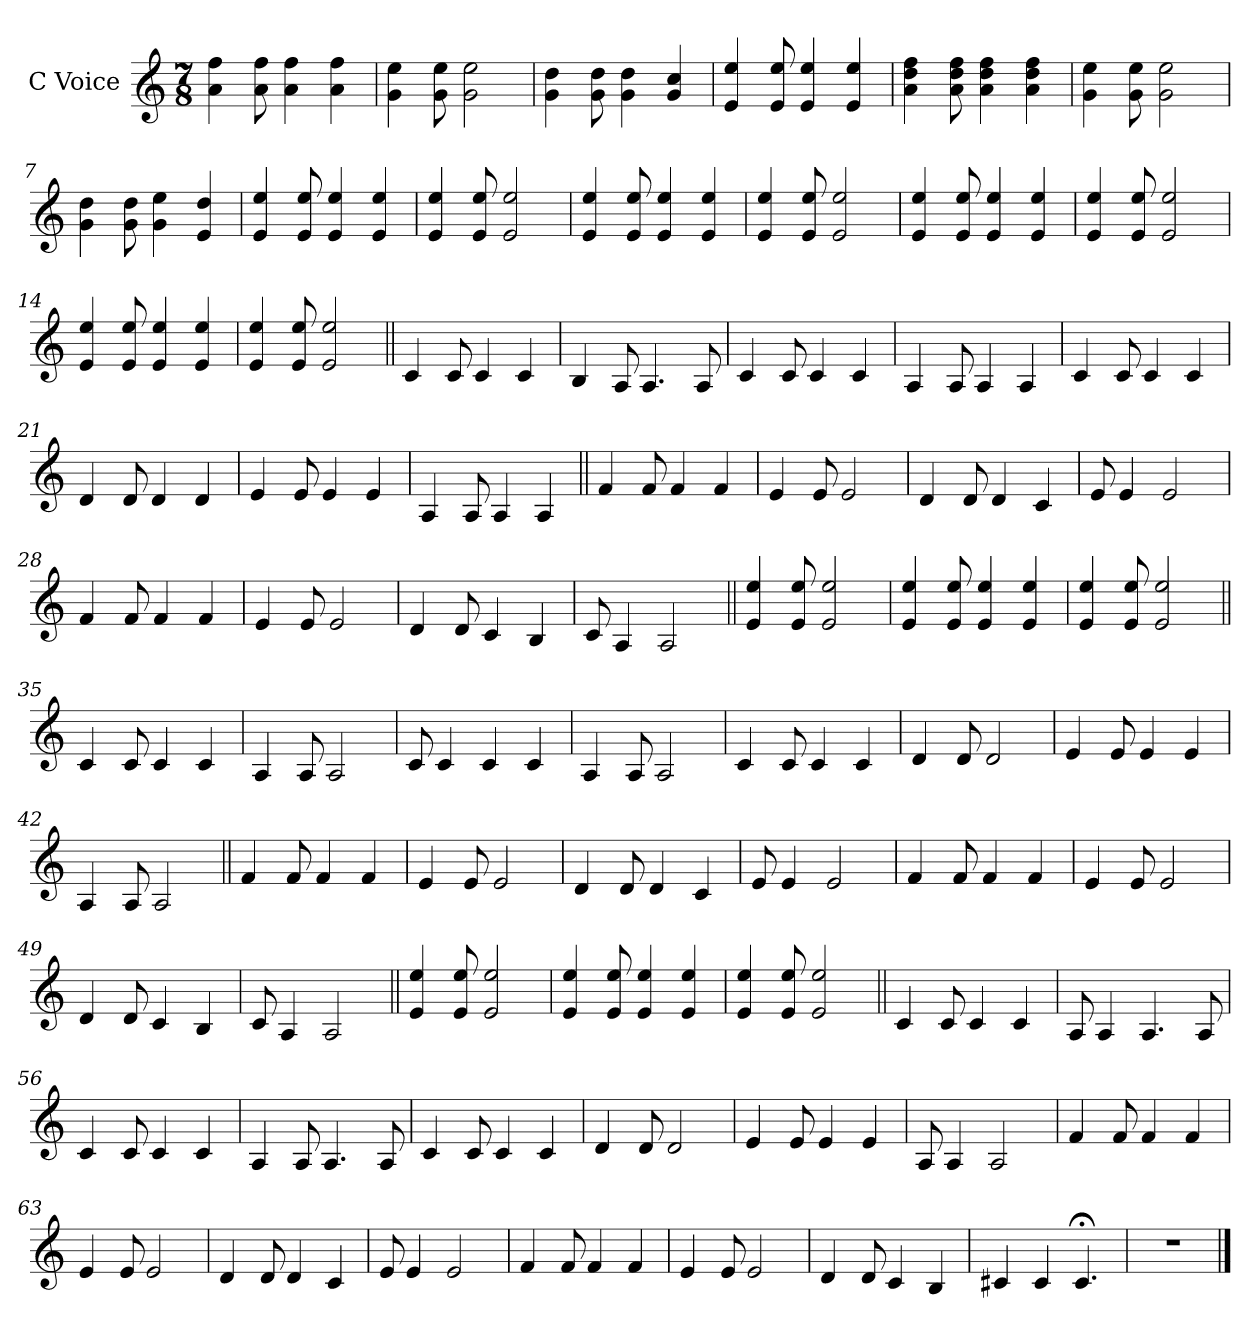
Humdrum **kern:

**kern
*part1
*staff1
*I"C Voice
*I'C
*clefG2
*k[]
*M7/8
*MM148
=1
4a! 4ff!
8a! 8ff!
4a! 4ff!
4a! 4ff!
=2
4g! 4ee!
8g! 8ee!
2g! 2ee!
=3
4g! 4dd!
8g! 8dd!
4g! 4dd!
4g! 4cc!
=4
4e! 4ee!
8e! 8ee!
4e! 4ee!
4e! 4ee!
=5
4a! 4dd! 4ff!
8a! 8dd! 8ff!
4a! 4dd! 4ff!
4a! 4dd! 4ff!
=6
4g! 4ee!
8g! 8ee!
2g! 2ee!
=7
4g! 4dd!
8g! 8dd!
4g! 4ee!
4e! 4dd!
=8
*MM156
4e! 4ee!
8e! 8ee!
4e! 4ee!
4e! 4ee!
=9
4e! 4ee!
8e! 8ee!
2e! 2ee!
=10
4e! 4ee!
8e! 8ee!
4e! 4ee!
4e! 4ee!
=11
4e! 4ee!
8e! 8ee!
2e! 2ee!
=12
4e! 4ee!
8e! 8ee!
4e! 4ee!
4e! 4ee!
=13
4e! 4ee!
8e! 8ee!
2e! 2ee!
=14
4e! 4ee!
8e! 8ee!
4e! 4ee!
4e! 4ee!
=15
4e! 4ee!
8e! 8ee!
2e! 2ee!
=16||
4c
8c
4c
4c
=17
4B
8A
4.A
8A
=18
4c
8c
4c
4c
=19
4A
8A
4A
4A
=20
4c
8c
4c
4c
=21
4d
8d
4d
4d
=22
4e
8e
4e
4e
=23
4A
8A
4A
4A
=24||
4f
8f
4f
4f
=25
4e
8e
2e
=26
4d
8d
4d
4c
=27
8e
4e
2e
=28
4f
8f
4f
4f
=29
4e
8e
2e
=30
4d
8d
4c
4B
=31
8c
4A
2A
=32||
4e! 4ee!
8e! 8ee!
2e! 2ee!
=33
4e! 4ee!
8e! 8ee!
4e! 4ee!
4e! 4ee!
=34
4e! 4ee!
8e! 8ee!
2e! 2ee!
=35||
4c
8c
4c
4c
=36
4A
8A
2A
=37
8c
4c
4c
4c
=38
4A
8A
2A
=39
4c
8c
4c
4c
=40
4d
8d
2d
=41
4e
8e
4e
4e
=42
4A
8A
2A
=43||
4f
8f
4f
4f
=44
4e
8e
2e
=45
4d
8d
4d
4c
=46
8e
4e
2e
=47
4f
8f
4f
4f
=48
4e
8e
2e
=49
4d
8d
4c
4B
=50
8c
4A
2A
=51||
4e! 4ee!
8e! 8ee!
2e! 2ee!
=52
4e! 4ee!
8e! 8ee!
4e! 4ee!
4e! 4ee!
=53
4e! 4ee!
8e! 8ee!
2e! 2ee!
=54||
4c
8c
4c
4c
=55
8A
4A
4.A
8A
=56
4c
8c
4c
4c
=57
4A
8A
4.A
8A
=58
4c
8c
4c
4c
=59
4d
8d
2d
=60
4e
8e
4e
4e
=61
8A
4A
2A
=62
4f
8f
4f
4f
=63
4e
8e
2e
=64
4d
8d
4d
4c
=65
8e
4e
2e
=66
4f
8f
4f
4f
=67
4e
8e
2e
=68
4d
8d
4c
4B
=69
4c#X
4c#
4.c#;<
=70
2..r
==
*-
